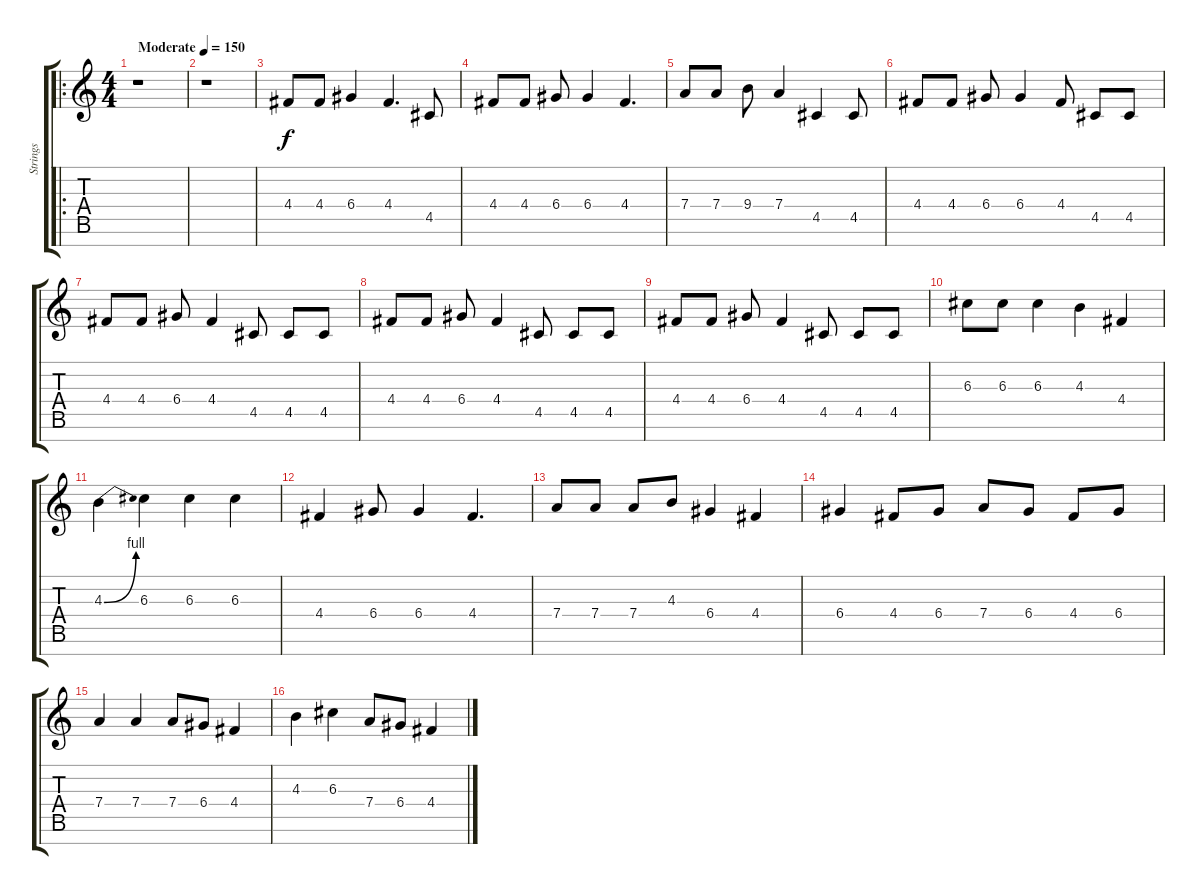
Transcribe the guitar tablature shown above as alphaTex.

\track ("Strings" "Strings") {instrument stringensemble1}
\staff {score tabs}
\tuning (E5 B4 G4 D4 A3 E3 A2) {hide}
\ro
\ts (4 4)
\tempo (150 "Moderate")
\clef g2
\ks c
r.1{dy f instrument stringensemble1} |
r.1 |
4.4.8 4.4.8 6.4.4 4.4.4{d} 4.5.8 |
4.4.8 4.4.8 6.4.8 6.4.4 4.4.4{d} |
7.4.8 7.4.8 9.4.8 7.4.4 4.5.4 4.5.8 |
4.4.8 4.4.8 6.4.8 6.4.4 4.4.8 4.5.8 4.5.8 |
4.4.8 4.4.8 6.4.8 4.4.4 4.5.8 4.5.8 4.5.8 |
4.4.8 4.4.8 6.4.8 4.4.4 4.5.8 4.5.8 4.5.8 |
4.4.8 4.4.8 6.4.8 4.4.4 4.5.8 4.5.8 4.5.8 |
6.3.8 6.3.8 6.3.4 4.3.4 4.4.4 |
4.3{be (bend 0 0 60 4)}.4 6.3.4 6.3.4 6.3.4 |
4.4.4 6.4.8 6.4.4 4.4.4{d} |
7.4.8 7.4.8 7.4.8 4.3.8 6.4.4 4.4.4 |
6.4.4 4.4.8 6.4.8 7.4.8 6.4.8 4.4.8 6.4.8 |
7.4.4 7.4.4 7.4.8 6.4.8 4.4.4 |
4.3.4 6.3.4 7.4.8 6.4.8 4.4.4
